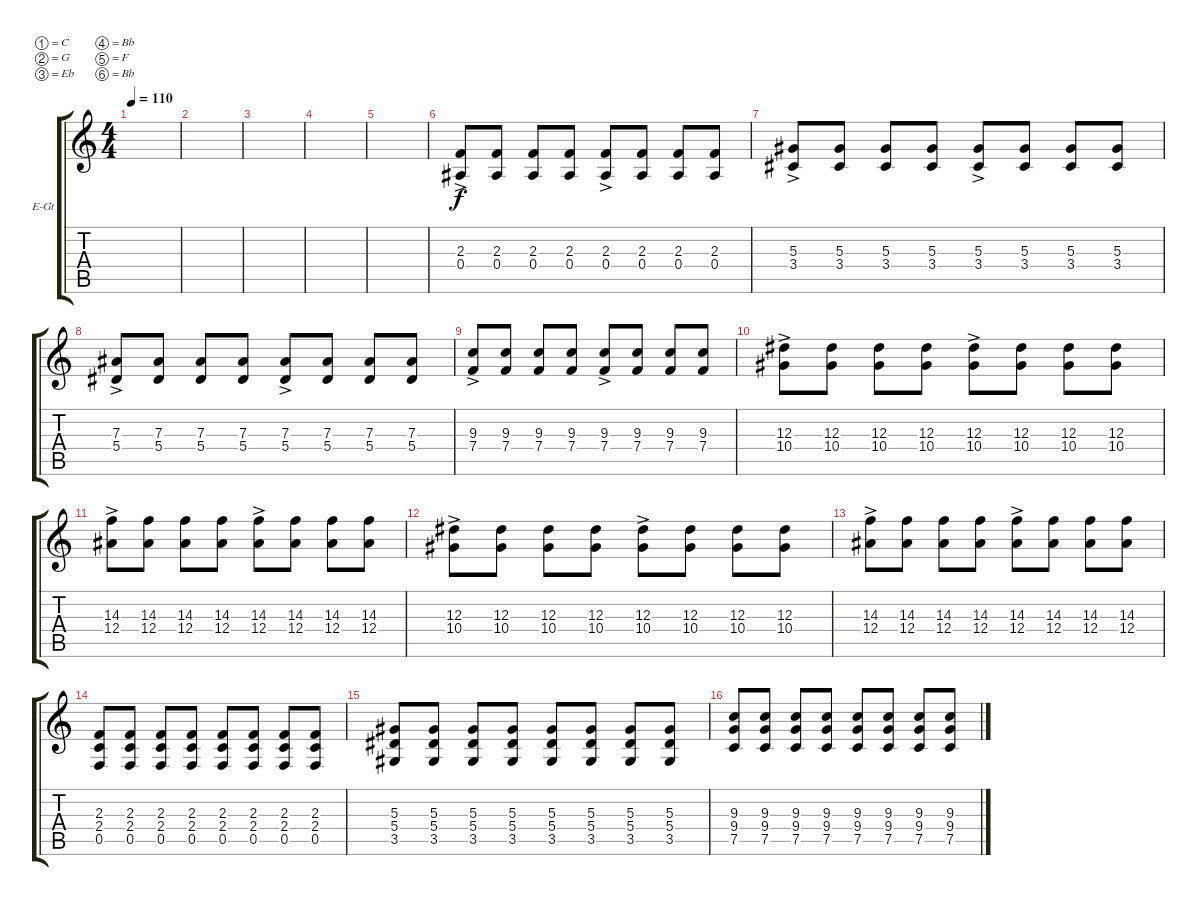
\defaultSystemsLayout 4
\bracketExtendMode groupsimilarinstruments
\firstSystemTrackNameOrientation horizontal
\otherSystemsTrackNameOrientation horizontal
\track ("Rhythm Distortion 2" "E-Gt") {instrument distortionguitar}
\staff {score tabs}
\tuning (C4 G3 Eb3 Bb2 F2 Bb1)
\ts (4 4)
\tempo 110
\clef g2
\scale
0.333333
\ks c
|
\scale
0.333333 |
\scale
0.333333 |
\scale
0.333333 |
\scale
0.333333 |
\scale
0.333333 (2.3{ac} 0.4{ac}).8 (2.3 0.4).8 (2.3 0.4).8 (2.3 0.4).8 (2.3{ac} 0.4{ac}).8 (2.3 0.4).8 (2.3 0.4).8 (2.3 0.4).8 |
\scale
0.333333 (5.3{ac} 3.4{ac}).8 (5.3 3.4).8 (5.3 3.4).8 (5.3 3.4).8 (5.3{ac} 3.4{ac}).8 (5.3 3.4).8 (5.3 3.4).8 (5.3 3.4).8 |
\scale
0.333333 (7.3{ac} 5.4{ac}).8 (7.3 5.4).8 (7.3 5.4).8 (7.3 5.4).8 (7.3{ac} 5.4{ac}).8 (7.3 5.4).8 (7.3 5.4).8 (7.3 5.4).8 |
\scale
0.333333 (9.3{ac} 7.4{ac}).8 (9.3 7.4).8 (9.3 7.4).8 (9.3 7.4).8 (9.3{ac} 7.4{ac}).8 (9.3 7.4).8 (9.3 7.4).8 (9.3 7.4).8 |
\scale
0.333333 (12.3{ac} 10.4{ac}).8 (12.3 10.4).8 (12.3 10.4).8 (12.3 10.4).8 (12.3{ac} 10.4{ac}).8 (12.3 10.4).8 (12.3 10.4).8 (12.3 10.4).8 |
\scale
0.333333 (14.3{ac} 12.4{ac}).8 (14.3 12.4).8 (14.3 12.4).8 (14.3 12.4).8 (14.3{ac} 12.4{ac}).8 (14.3 12.4).8 (14.3 12.4).8 (14.3 12.4).8 |
\scale
0.333333 (12.3{ac} 10.4{ac}).8 (12.3 10.4).8 (12.3 10.4).8 (12.3 10.4).8 (12.3{ac} 10.4{ac}).8 (12.3 10.4).8 (12.3 10.4).8 (12.3 10.4).8 |
\scale
0.333333 (14.3{ac} 12.4{ac}).8 (14.3 12.4).8 (14.3 12.4).8 (14.3 12.4).8 (14.3{ac} 12.4{ac}).8 (14.3 12.4).8 (14.3 12.4).8 (14.3 12.4).8 |
\scale
0.333333 (2.3 2.4 0.5).8 (2.3 2.4 0.5).8 (2.3 2.4 0.5).8 (2.3 2.4 0.5).8 (2.3 2.4 0.5).8 (2.3 2.4 0.5).8 (2.3 2.4 0.5).8 (2.3 2.4 0.5).8 |
\scale
0.333333 (5.3 5.4 3.5).8 (5.3 5.4 3.5).8 (5.3 5.4 3.5).8 (5.3 5.4 3.5).8 (5.3 5.4 3.5).8 (5.3 5.4 3.5).8 (5.3 5.4 3.5).8 (5.3 5.4 3.5).8 |
\scale
0.333333 (9.3 9.4 7.5).8 (9.3 9.4 7.5).8 (9.3 9.4 7.5).8 (9.3 9.4 7.5).8 (9.3 9.4 7.5).8 (9.3 9.4 7.5).8 (9.3 9.4 7.5).8 (9.3 9.4 7.5).8
